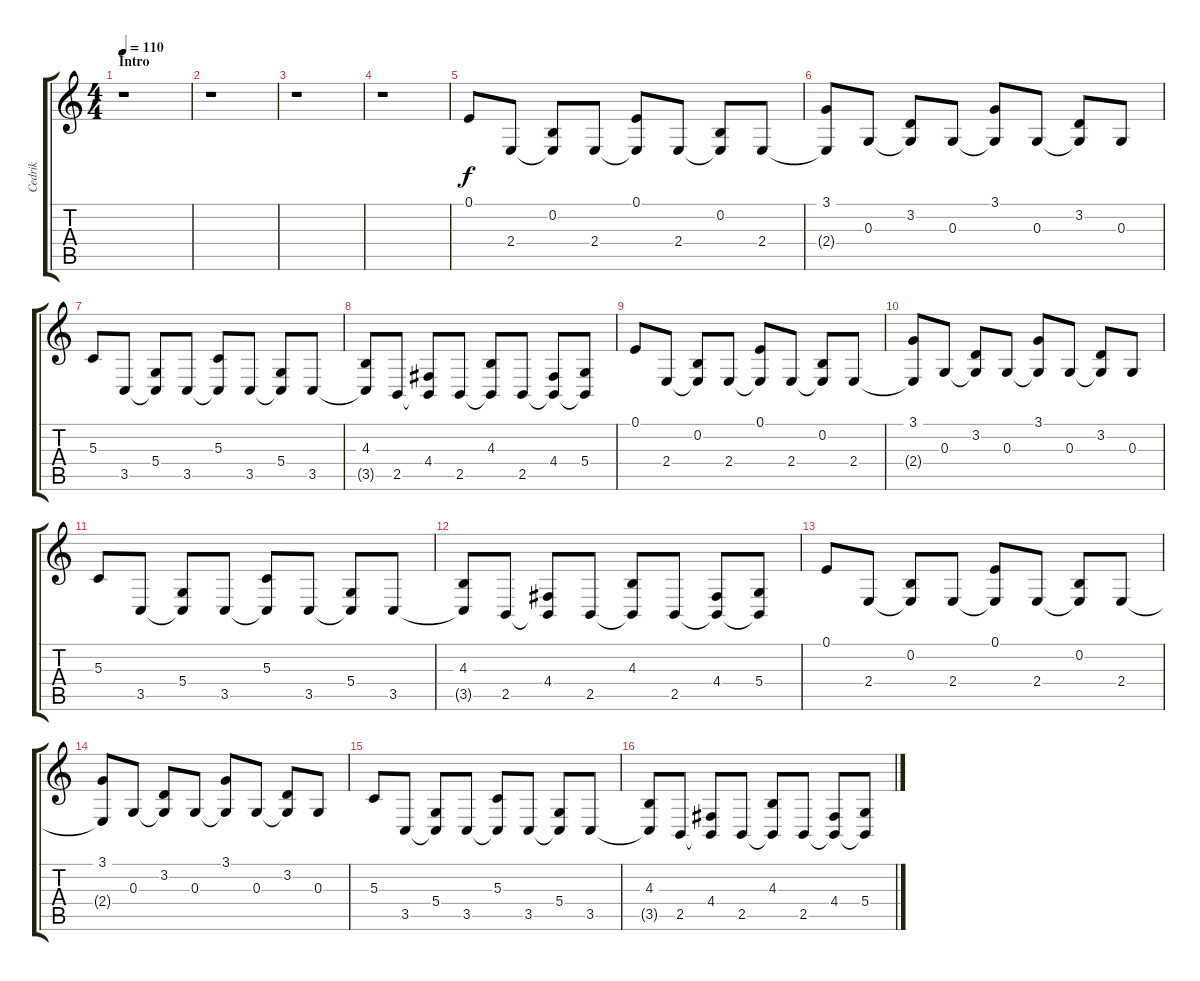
\track ("Cedrik" "Cedrik") {instrument acousticgrandpiano}
\staff {score tabs}
\tuning (E4 B3 G3 D3 A2 E2) {hide}
\ts (4 4)
\section ("" "Intro")
\tempo 110
\clef g2
\ks c
r.1{dy f instrument acousticgrandpiano} |
r.1 |
r.1 |
r.1 |
0.1.8 2.4.8 (0.2 2.4{t}).8 2.4.8 (0.1 2.4{t}).8 2.4.8 (0.2 2.4{t}).8 2.4.8 |
(3.1 2.4{t}).8 0.3.8 (3.2 0.3{t}).8 0.3.8 (3.1 0.3{t}).8 0.3.8 (3.2 0.3{t}).8 0.3.8 |
5.3.8 3.5.8 (5.4 3.5{t}).8 3.5.8 (5.3 3.5{t}).8 3.5.8 (5.4 3.5{t}).8 3.5.8 |
(4.3 3.5{t}).8 2.5.8 (4.4 2.5{t}).8 2.5.8 (4.3 2.5{t}).8 2.5.8 (4.4 2.5{t}).8 (5.4 2.5{t}).8 |
0.1.8 2.4.8 (0.2 2.4{t}).8 2.4.8 (0.1 2.4{t}).8 2.4.8 (0.2 2.4{t}).8 2.4.8 |
(3.1 2.4{t}).8 0.3.8 (3.2 0.3{t}).8 0.3.8 (3.1 0.3{t}).8 0.3.8 (3.2 0.3{t}).8 0.3.8 |
5.3.8 3.5.8 (5.4 3.5{t}).8 3.5.8 (5.3 3.5{t}).8 3.5.8 (5.4 3.5{t}).8 3.5.8 |
(4.3 3.5{t}).8 2.5.8 (4.4 2.5{t}).8 2.5.8 (4.3 2.5{t}).8 2.5.8 (4.4 2.5{t}).8 (5.4 2.5{t}).8 |
0.1.8 2.4.8 (0.2 2.4{t}).8 2.4.8 (0.1 2.4{t}).8 2.4.8 (0.2 2.4{t}).8 2.4.8 |
(3.1 2.4{t}).8 0.3.8 (3.2 0.3{t}).8 0.3.8 (3.1 0.3{t}).8 0.3.8 (3.2 0.3{t}).8 0.3.8 |
5.3.8 3.5.8 (5.4 3.5{t}).8 3.5.8 (5.3 3.5{t}).8 3.5.8 (5.4 3.5{t}).8 3.5.8 |
(4.3 3.5{t}).8 2.5.8 (4.4 2.5{t}).8 2.5.8 (4.3 2.5{t}).8 2.5.8 (4.4 2.5{t}).8 (5.4 2.5{t}).8
